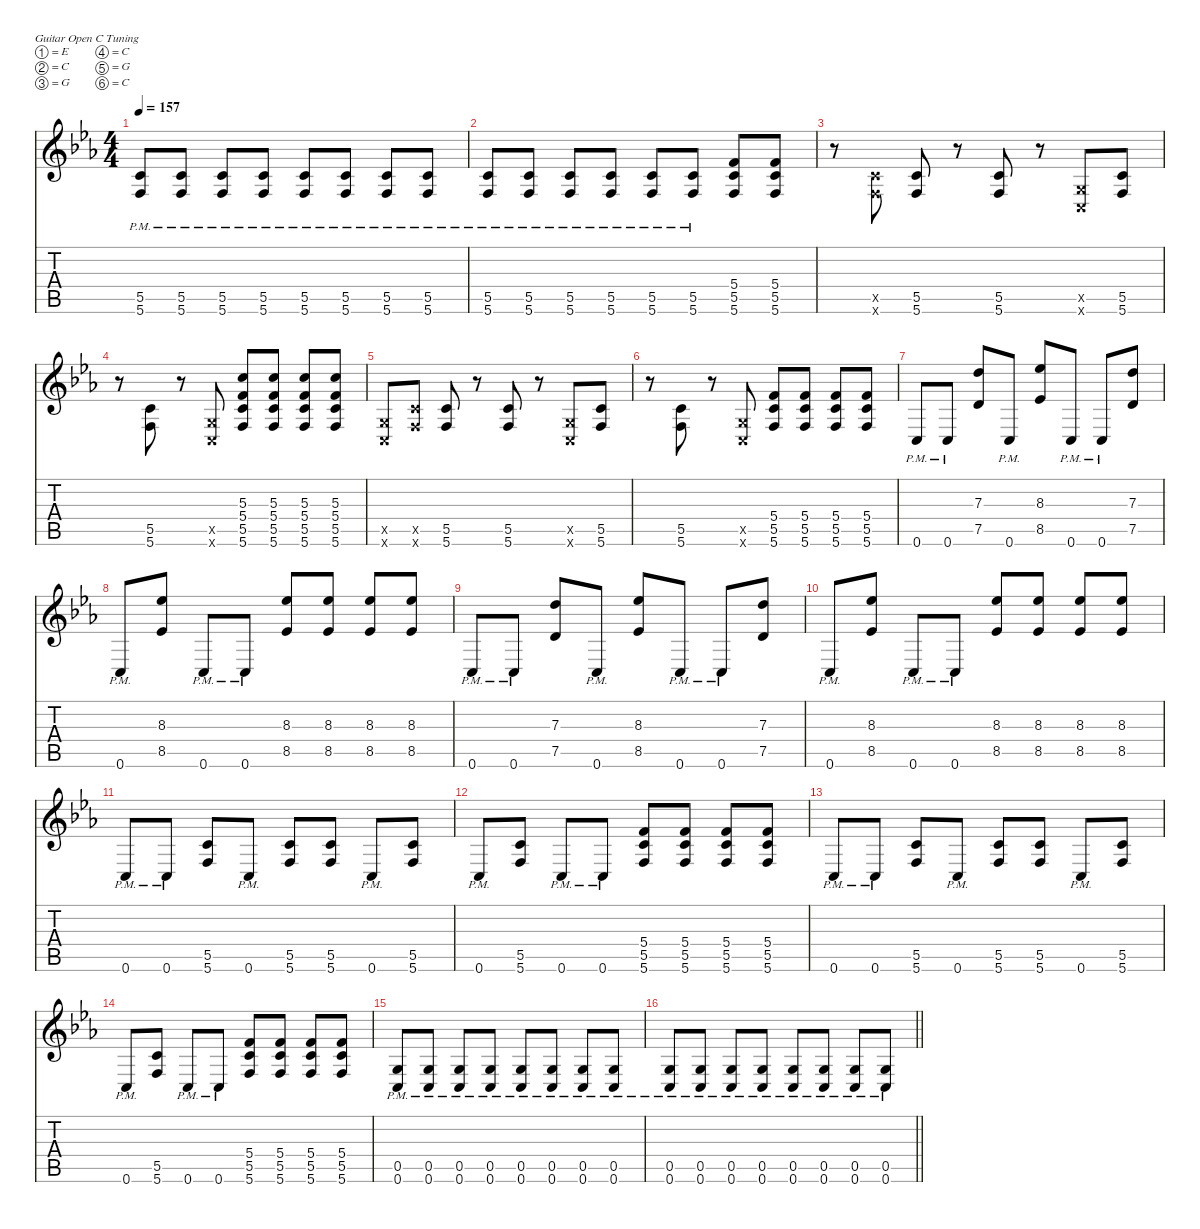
\defaultSystemsLayout 4
\hideDynamics
\bracketExtendMode nobrackets
\singleTrackTrackNamePolicy hidden
\multiTrackTrackNamePolicy hidden
\firstSystemTrackNameMode fullname
\firstSystemTrackNameOrientation horizontal
\otherSystemsTrackNameOrientation horizontal
\track ("Guitar One" "dist.guit.") {instrument distortionguitar}
\staff {score tabs}
\tuning (E4 C4 G3 C3 G2 C2)
\ts (4 4)
\tempo 157
\clef g2
\ks cminor
(5.5{pm acc forcenatural} 5.6{pm acc forcenatural}).8{dy f beam Up} (5.5{pm acc forcenatural} 5.6{pm acc forcenatural}).8{beam Up} (5.5{pm acc forcenatural} 5.6{pm acc forcenatural}).8{beam Up} (5.5{pm acc forcenatural} 5.6{pm acc forcenatural}).8{beam Up} (5.5{pm acc forcenatural} 5.6{pm acc forcenatural}).8{beam Up} (5.5{pm acc forcenatural} 5.6{pm acc forcenatural}).8{beam Up} (5.5{pm acc forcenatural} 5.6{pm acc forcenatural}).8{beam Up} (5.5{pm acc forcenatural} 5.6{pm acc forcenatural}).8{beam Up} |
(5.5{pm acc forcenatural} 5.6{pm acc forcenatural}).8{beam Up} (5.5{pm acc forcenatural} 5.6{pm acc forcenatural}).8{beam Up} (5.5{pm acc forcenatural} 5.6{pm acc forcenatural}).8{beam Up} (5.5{pm acc forcenatural} 5.6{pm acc forcenatural}).8{beam Up} (5.5{pm acc forcenatural} 5.6{pm acc forcenatural}).8{beam Up} (5.5{pm acc forcenatural} 5.6{pm acc forcenatural}).8{beam Up} (5.4{acc forcenatural} 5.5{acc forcenatural} 5.6{acc forcenatural}).8{beam Up} (5.4{acc forcenatural} 5.5{acc forcenatural} 5.6{acc forcenatural}).8{beam Up} |
r.8{beam Down} (5.5{x acc forcenatural} 5.6{x acc forcenatural}).8{beam Up} (5.5{acc forcenatural} 5.6{acc forcenatural}).8{beam Up} r.8{beam Up} (5.5{acc forcenatural} 5.6{acc forcenatural}).8{beam Up} r.8{beam Up} (0.5{x acc forcenatural} 0.6{x acc forcenatural}).8{beam Up} (5.5{acc forcenatural} 5.6{acc forcenatural}).8{beam Up} |
r.8{beam Down} (5.5{acc forcenatural} 5.6{acc forcenatural}).8{beam Up} r.8{beam Up} (0.5{x acc forcenatural} 0.6{x acc forcenatural}).8{beam Up} (5.3{acc forcenatural} 5.4{acc forcenatural} 5.5{acc forcenatural} 5.6{acc forcenatural}).8{beam Up} (5.3{acc forcenatural} 5.4{acc forcenatural} 5.5{acc forcenatural} 5.6{acc forcenatural}).8{beam Up} (5.3{acc forcenatural} 5.4{acc forcenatural} 5.5{acc forcenatural} 5.6{acc forcenatural}).8{beam Up} (5.3{acc forcenatural} 5.4{acc forcenatural} 5.5{acc forcenatural} 5.6{acc forcenatural}).8{beam Up} |
(0.5{x acc forcenatural} 0.6{x acc forcenatural}).8{dy fff beam Up} (5.5{x acc forcenatural} 5.6{x acc forcenatural}).8{dy f beam Up} (5.5{acc forcenatural} 5.6{acc forcenatural}).8{beam Up} r.8{beam Up} (5.5{acc forcenatural} 5.6{acc forcenatural}).8{beam Up} r.8{beam Up} (0.5{x acc forcenatural} 0.6{x acc forcenatural}).8{beam Up} (5.5{acc forcenatural} 5.6{acc forcenatural}).8{beam Up} |
r.8{beam Down} (5.5{acc forcenatural} 5.6{acc forcenatural}).8{beam Up} r.8{beam Up} (0.5{x acc forcenatural} 0.6{x acc forcenatural}).8{beam Up} (5.4{acc forcenatural} 5.5{acc forcenatural} 5.6{acc forcenatural}).8{beam Up} (5.4{acc forcenatural} 5.5{acc forcenatural} 5.6{acc forcenatural}).8{beam Up} (5.4{acc forcenatural} 5.5{acc forcenatural} 5.6{acc forcenatural}).8{beam Up} (5.4{acc forcenatural} 5.5{acc forcenatural} 5.6{acc forcenatural}).8{beam Up} |
0.6{pm acc forcenatural}.8{beam Up} 0.6{pm acc forcenatural}.8{beam Up} (7.3{acc forcenatural} 7.5{acc forcenatural}).8{beam Up} 0.6{pm acc forcenatural}.8{beam Up} (8.3{acc b} 8.5{acc b}).8{beam Up} 0.6{pm acc forcenatural}.8{beam Up} 0.6{pm acc forcenatural}.8{beam Up} (7.3{acc forcenatural} 7.5{acc forcenatural}).8{beam Up} |
0.6{pm acc forcenatural}.8{beam Up} (8.3{acc b} 8.5{acc b}).8{beam Up} 0.6{pm acc forcenatural}.8{beam Up} 0.6{pm acc forcenatural}.8{beam Up} (8.3{acc b} 8.5{acc b}).8{beam Up} (8.3{acc b} 8.5{acc b}).8{beam Up} (8.3{acc b} 8.5{acc b}).8{beam Up} (8.3{acc b} 8.5{acc b}).8{beam Up} |
0.6{pm acc forcenatural}.8{beam Up} 0.6{pm acc forcenatural}.8{beam Up} (7.3{acc forcenatural} 7.5{acc forcenatural}).8{beam Up} 0.6{pm acc forcenatural}.8{beam Up} (8.3{acc b} 8.5{acc b}).8{beam Up} 0.6{pm acc forcenatural}.8{beam Up} 0.6{pm acc forcenatural}.8{beam Up} (7.3{acc forcenatural} 7.5{acc forcenatural}).8{beam Up} |
0.6{pm acc forcenatural}.8{beam Up} (8.3{acc b} 8.5{acc b}).8{beam Up} 0.6{pm acc forcenatural}.8{beam Up} 0.6{pm acc forcenatural}.8{beam Up} (8.3{acc b} 8.5{acc b}).8{beam Up} (8.3{acc b} 8.5{acc b}).8{beam Up} (8.3{acc b} 8.5{acc b}).8{beam Up} (8.3{acc b} 8.5{acc b}).8{beam Up} |
0.6{pm acc forcenatural}.8{beam Up} 0.6{pm acc forcenatural}.8{beam Up} (5.5{acc forcenatural} 5.6{acc forcenatural}).8{beam Up} 0.6{pm acc forcenatural}.8{beam Up} (5.5{acc forcenatural} 5.6{acc forcenatural}).8{beam Up} (5.5{acc forcenatural} 5.6{acc forcenatural}).8{beam Up} 0.6{pm acc forcenatural}.8{beam Up} (5.5{acc forcenatural} 5.6{acc forcenatural}).8{beam Up} |
0.6{pm acc forcenatural}.8{beam Up} (5.5{acc forcenatural} 5.6{acc forcenatural}).8{beam Up} 0.6{pm acc forcenatural}.8{beam Up} 0.6{pm acc forcenatural}.8{beam Up} (5.4{acc forcenatural} 5.5{acc forcenatural} 5.6{acc forcenatural}).8{beam Up} (5.4{acc forcenatural} 5.5{acc forcenatural} 5.6{acc forcenatural}).8{beam Up} (5.4{acc forcenatural} 5.5{acc forcenatural} 5.6{acc forcenatural}).8{beam Up} (5.4{acc forcenatural} 5.5{acc forcenatural} 5.6{acc forcenatural}).8{beam Up} |
0.6{pm acc forcenatural}.8{beam Up} 0.6{pm acc forcenatural}.8{beam Up} (5.5{acc forcenatural} 5.6{acc forcenatural}).8{beam Up} 0.6{pm acc forcenatural}.8{beam Up} (5.5{acc forcenatural} 5.6{acc forcenatural}).8{beam Up} (5.5{acc forcenatural} 5.6{acc forcenatural}).8{beam Up} 0.6{pm acc forcenatural}.8{beam Up} (5.5{acc forcenatural} 5.6{acc forcenatural}).8{beam Up} |
0.6{pm acc forcenatural}.8{beam Up} (5.5{acc forcenatural} 5.6{acc forcenatural}).8{beam Up} 0.6{pm acc forcenatural}.8{beam Up} 0.6{pm acc forcenatural}.8{beam Up} (5.4{acc forcenatural} 5.5{acc forcenatural} 5.6{acc forcenatural}).8{beam Up} (5.4{acc forcenatural} 5.5{acc forcenatural} 5.6{acc forcenatural}).8{beam Up} (5.4{acc forcenatural} 5.5{acc forcenatural} 5.6{acc forcenatural}).8{beam Up} (5.4{acc forcenatural} 5.5{acc forcenatural} 5.6{acc forcenatural}).8{beam Up} |
(0.5{pm acc forcenatural} 0.6{pm acc forcenatural}).8{beam Up} (0.5{pm acc forcenatural} 0.6{pm acc forcenatural}).8{beam Up} (0.5{pm acc forcenatural} 0.6{pm acc forcenatural}).8{beam Up} (0.5{pm acc forcenatural} 0.6{pm acc forcenatural}).8{beam Up} (0.5{pm acc forcenatural} 0.6{pm acc forcenatural}).8{beam Up} (0.5{pm acc forcenatural} 0.6{pm acc forcenatural}).8{beam Up} (0.5{pm acc forcenatural} 0.6{pm acc forcenatural}).8{beam Up} (0.5{pm acc forcenatural} 0.6{pm acc forcenatural}).8{beam Up} |
\barLineRight lightlight
(0.5{pm acc forcenatural} 0.6{pm acc forcenatural}).8{beam Up} (0.5{pm acc forcenatural} 0.6{pm acc forcenatural}).8{beam Up} (0.5{pm acc forcenatural} 0.6{pm acc forcenatural}).8{beam Up} (0.5{pm acc forcenatural} 0.6{pm acc forcenatural}).8{beam Up} (0.5{pm acc forcenatural} 0.6{pm acc forcenatural}).8{beam Up} (0.5{pm acc forcenatural} 0.6{pm acc forcenatural}).8{beam Up} (0.5{pm acc forcenatural} 0.6{pm acc forcenatural}).8{beam Up} (0.5{pm acc forcenatural} 0.6{pm acc forcenatural}).8{beam Up}
